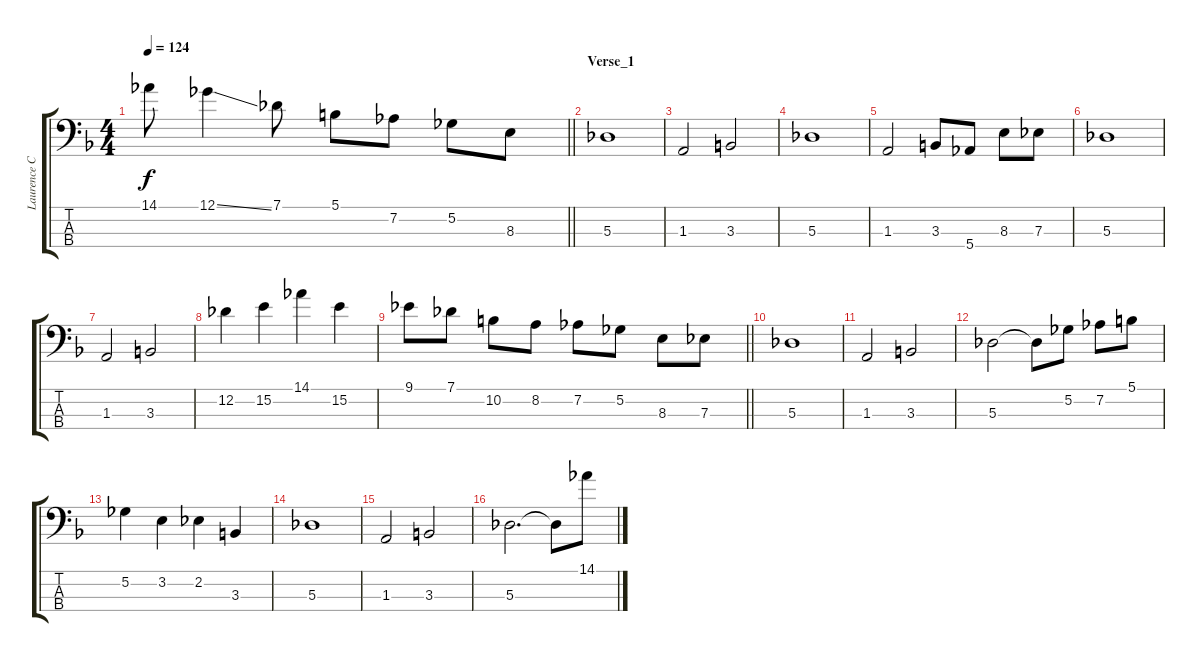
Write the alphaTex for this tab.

\track ("Laurence Cottle" "Laurence C") {instrument fretlessbass}
\staff {score tabs}
\tuning (Gb2 Db2 Ab1 Eb1) {hide}
\ts (4 4)
\tempo 124
\clef f4
\barLineRight lightlight
\ks f
14.1{t}.8{dy f} 12.1{ss}.4 7.1.8 5.1.8 7.2.8 5.2.8 8.3.8 |
\section ("" "Verse_1")
5.3.1 |
1.3.2 3.3.2 |
5.3.1 |
1.3.2 3.3.8 5.4.8 8.3.8 7.3.8 |
5.3.1 |
1.3.2 3.3.2 |
12.2.4 15.2.4 14.1.4 15.2.4 |
\barLineRight lightlight
9.1.8 7.1.8 10.2.8 8.2.8 7.2.8 5.2.8 8.3.8 7.3.8 |
5.3.1 |
1.3.2 3.3.2 |
5.3.2 5.3{t}.8 5.2.8 7.2.8 5.1.8 |
5.2.4 3.2.4 2.2.4 3.3.4 |
5.3.1 |
1.3.2 3.3.2 |
5.3.2{d} 5.3{t}.8 14.1.8
